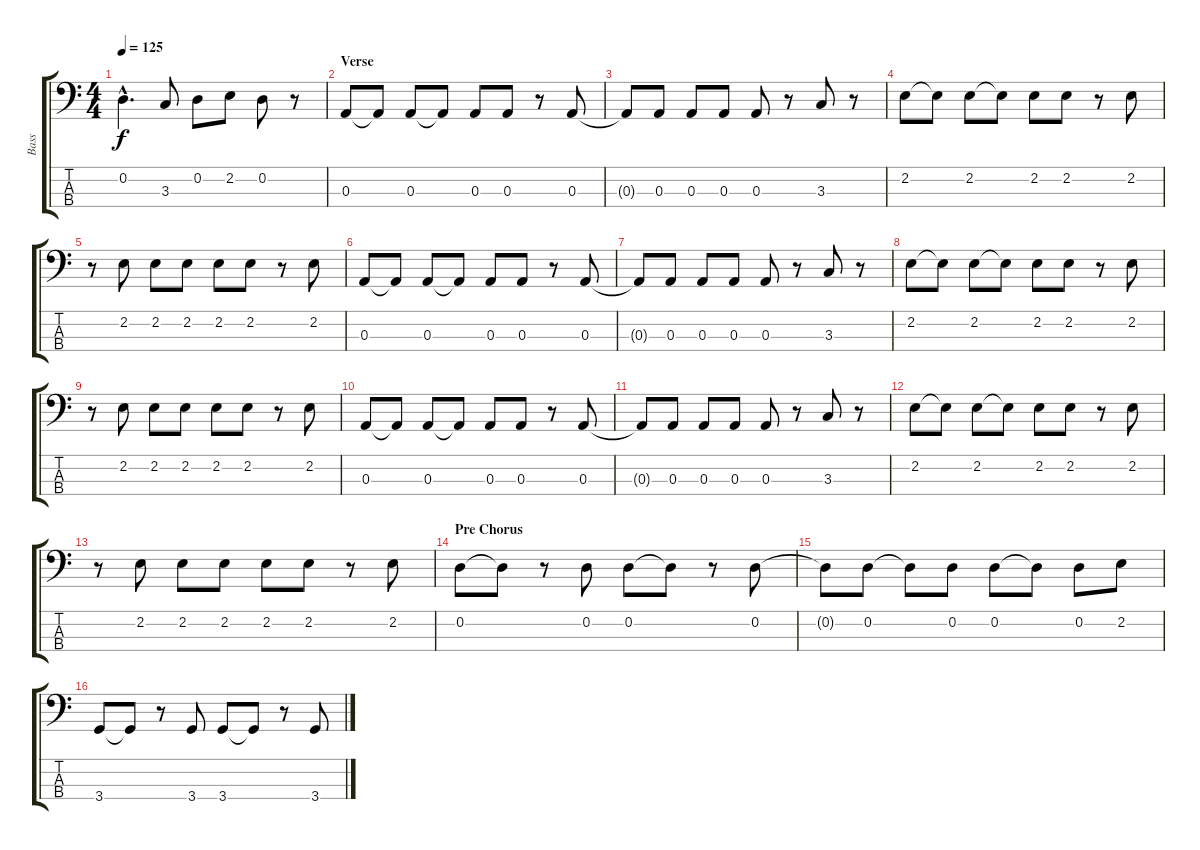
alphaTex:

\track ("Bass" "Bass") {instrument electricbassfinger}
\staff {score tabs}
\tuning (G2 D2 A1 E1) {hide}
\ts (4 4)
\tempo 125
\clef f4
\ks c
0.2{hac}.4{d dy f} 3.3.8 0.2.8 2.2.8 0.2.8 r.8 |
\section ("" "Verse")
0.3.8 0.3{t}.8 0.3.8 0.3{t}.8 0.3.8 0.3.8 r.8 0.3.8 |
0.3{t}.8 0.3.8 0.3.8 0.3.8 0.3.8 r.8 3.3.8 r.8 |
2.2.8 2.2{t}.8 2.2.8 2.2{t}.8 2.2.8 2.2.8 r.8 2.2.8 |
r.8 2.2.8 2.2.8 2.2.8 2.2.8 2.2.8 r.8 2.2.8 |
0.3.8 0.3{t}.8 0.3.8 0.3{t}.8 0.3.8 0.3.8 r.8 0.3.8 |
0.3{t}.8 0.3.8 0.3.8 0.3.8 0.3.8 r.8 3.3.8 r.8 |
2.2.8 2.2{t}.8 2.2.8 2.2{t}.8 2.2.8 2.2.8 r.8 2.2.8 |
r.8 2.2.8 2.2.8 2.2.8 2.2.8 2.2.8 r.8 2.2.8 |
0.3.8 0.3{t}.8 0.3.8 0.3{t}.8 0.3.8 0.3.8 r.8 0.3.8 |
0.3{t}.8 0.3.8 0.3.8 0.3.8 0.3.8 r.8 3.3.8 r.8 |
2.2.8 2.2{t}.8 2.2.8 2.2{t}.8 2.2.8 2.2.8 r.8 2.2.8 |
r.8 2.2.8 2.2.8 2.2.8 2.2.8 2.2.8 r.8 2.2.8 |
\section ("" "Pre Chorus")
0.2.8 0.2{t}.8 r.8 0.2.8 0.2.8 0.2{t}.8 r.8 0.2.8 |
0.2{t}.8 0.2.8 0.2{t}.8 0.2.8 0.2.8 0.2{t}.8 0.2.8 2.2.8 |
3.4.8 3.4{t}.8 r.8 3.4.8 3.4.8 3.4{t}.8 r.8 3.4.8
